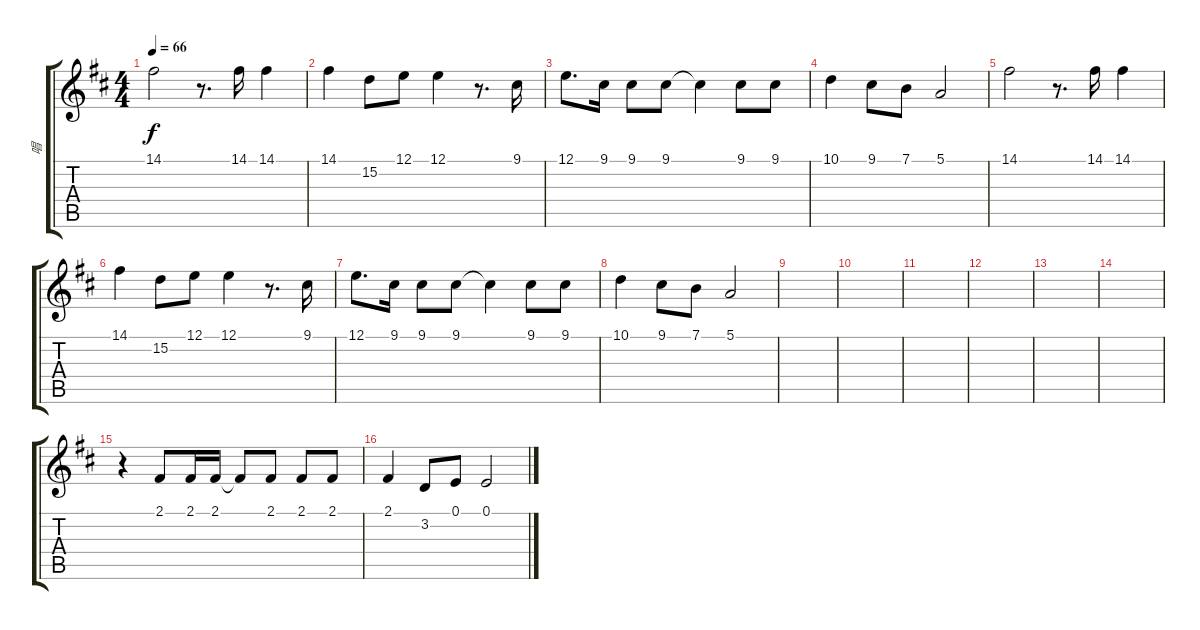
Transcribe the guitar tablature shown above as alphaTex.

\track ("唱" "唱") {instrument voiceoohs}
\staff {score tabs}
\tuning (E4 B3 G3 D3 A2 E2) {hide}
\ts (4 4)
\tempo 66
\clef g2
\ks d
14.1.2{dy f} r.8{d} 14.1.16 14.1.4 |
14.1.4 15.2.8 12.1.8 12.1.4 r.8{d} 9.1.16 |
12.1.8{d} 9.1.16 9.1.8 9.1.8 9.1{t}.4 9.1.8 9.1.8 |
10.1.4 9.1.8 7.1.8 5.1.2 |
14.1.2 r.8{d} 14.1.16 14.1.4 |
14.1.4 15.2.8 12.1.8 12.1.4 r.8{d} 9.1.16 |
12.1.8{d} 9.1.16 9.1.8 9.1.8 9.1{t}.4 9.1.8 9.1.8 |
10.1.4 9.1.8 7.1.8 5.1.2 |
|
|
|
|
|
|
r.4 2.1.8 2.1.16 2.1.16 2.1{t}.8 2.1.8 2.1.8 2.1.8 |
2.1.4 3.2.8 0.1.8 0.1.2
